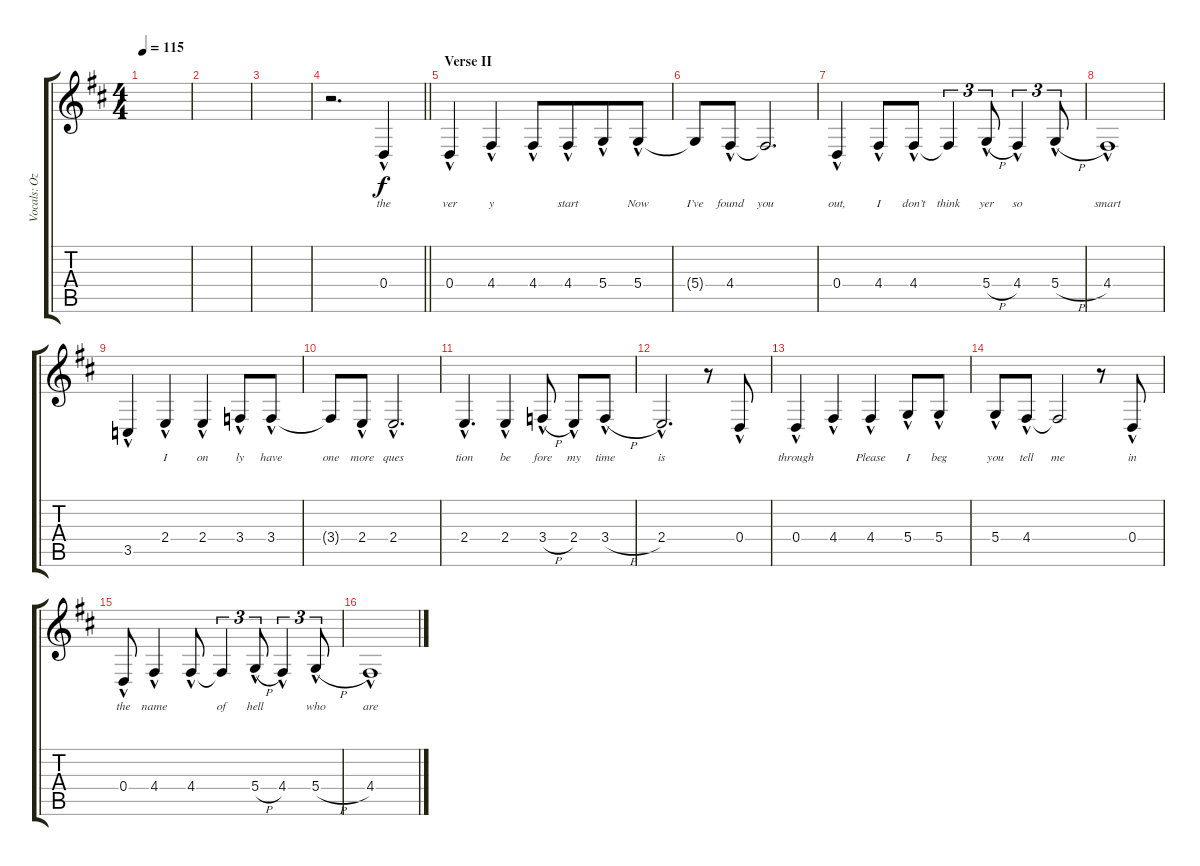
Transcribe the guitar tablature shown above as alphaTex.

\track ("Vocals: Ozzy" "Vocals: Oz") {instrument lead2sawtooth}
\staff {score tabs}
\tuning (E4 B3 G3 D3 A2 E2) {hide}
\ts (4 4)
\tempo 115
\clef g2
\ks d
|
|
|
\barLineRight lightlight
r.2{d} 0.4{hac}.4{lyrics (0 "the") lyrics (1 "") lyrics (2 "") lyrics (3 "") lyrics (4 "")} |
\section ("" "Verse II")
0.4{hac}.4{lyrics (0 "ver") lyrics (1 "") lyrics (2 "") lyrics (3 "") lyrics (4 "")} 4.4{hac}.4{lyrics (0 "y") lyrics (1 "") lyrics (2 "") lyrics (3 "") lyrics (4 "")} 4.4{hac}.8{lyrics (0 "") lyrics (1 "") lyrics (2 "") lyrics (3 "") lyrics (4 "")} 4.4{hac}.8{lyrics (0 "start") lyrics (1 "") lyrics (2 "") lyrics (3 "") lyrics (4 "") beam merge} 5.4{hac}.8{lyrics (0 "") lyrics (1 "") lyrics (2 "") lyrics (3 "") lyrics (4 "")} 5.4{hac}.8{lyrics (0 "Now") lyrics (1 "") lyrics (2 "") lyrics (3 "") lyrics (4 "")} |
5.4{t}.8{lyrics (0 "I’ve") lyrics (1 "") lyrics (2 "") lyrics (3 "") lyrics (4 "")} 4.4{hac}.8{lyrics (0 "found") lyrics (1 "") lyrics (2 "") lyrics (3 "") lyrics (4 "")} 4.4{t}.2{d lyrics (0 "you") lyrics (1 "") lyrics (2 "") lyrics (3 "") lyrics (4 "")} |
0.4{hac}.4{lyrics (0 "out,") lyrics (1 "") lyrics (2 "") lyrics (3 "") lyrics (4 "")} 4.4{hac}.8{lyrics (0 "I") lyrics (1 "") lyrics (2 "") lyrics (3 "") lyrics (4 "")} 4.4{hac}.8{lyrics (0 "don’t") lyrics (1 "") lyrics (2 "") lyrics (3 "") lyrics (4 "")} 4.4{t}.4{tu (3 2) lyrics (0 "think") lyrics (1 "") lyrics (2 "") lyrics (3 "") lyrics (4 "")} 5.4{h hac}.8{tu (3 2) lyrics (0 "yer") lyrics (1 "") lyrics (2 "") lyrics (3 "") lyrics (4 "")} 4.4{hac}.4{tu (3 2) lyrics (0 "so") lyrics (1 "") lyrics (2 "") lyrics (3 "") lyrics (4 "")} 5.4{h hac}.8{tu (3 2) lyrics (0 "") lyrics (1 "") lyrics (2 "") lyrics (3 "") lyrics (4 "")} |
4.4{hac}.1{lyrics (0 "smart") lyrics (1 "") lyrics (2 "") lyrics (3 "") lyrics (4 "")} |
3.5{hac}.4{lyrics (0 "") lyrics (1 "") lyrics (2 "") lyrics (3 "") lyrics (4 "")} 2.4{hac}.4{lyrics (0 "I") lyrics (1 "") lyrics (2 "") lyrics (3 "") lyrics (4 "")} 2.4{hac}.4{lyrics (0 "on") lyrics (1 "") lyrics (2 "") lyrics (3 "") lyrics (4 "")} 3.4{hac}.8{lyrics (0 "ly") lyrics (1 "") lyrics (2 "") lyrics (3 "") lyrics (4 "")} 3.4{hac}.8{lyrics (0 "have") lyrics (1 "") lyrics (2 "") lyrics (3 "") lyrics (4 "")} |
3.4{t}.8{lyrics (0 "one") lyrics (1 "") lyrics (2 "") lyrics (3 "") lyrics (4 "")} 2.4{hac}.8{lyrics (0 "more") lyrics (1 "") lyrics (2 "") lyrics (3 "") lyrics (4 "")} 2.4{hac}.2{d lyrics (0 "ques") lyrics (1 "") lyrics (2 "") lyrics (3 "") lyrics (4 "")} |
2.4{hac}.4{d lyrics (0 "tion") lyrics (1 "") lyrics (2 "") lyrics (3 "") lyrics (4 "")} 2.4{hac}.4{lyrics (0 "be") lyrics (1 "") lyrics (2 "") lyrics (3 "") lyrics (4 "")} 3.4{h hac}.8{lyrics (0 "fore") lyrics (1 "") lyrics (2 "") lyrics (3 "") lyrics (4 "")} 2.4{hac}.8{lyrics (0 "my") lyrics (1 "") lyrics (2 "") lyrics (3 "") lyrics (4 "")} 3.4{h hac}.8{lyrics (0 "time") lyrics (1 "") lyrics (2 "") lyrics (3 "") lyrics (4 "")} |
2.4{hac}.2{d lyrics (0 "is") lyrics (1 "") lyrics (2 "") lyrics (3 "") lyrics (4 "")} r.8 0.4{hac}.8{lyrics (0 "") lyrics (1 "") lyrics (2 "") lyrics (3 "") lyrics (4 "")} |
0.4{hac}.4{lyrics (0 "through") lyrics (1 "") lyrics (2 "") lyrics (3 "") lyrics (4 "")} 4.4{hac}.4{lyrics (0 "") lyrics (1 "") lyrics (2 "") lyrics (3 "") lyrics (4 "")} 4.4{hac}.4{lyrics (0 "Please") lyrics (1 "") lyrics (2 "") lyrics (3 "") lyrics (4 "")} 5.4{hac}.8{lyrics (0 "I") lyrics (1 "") lyrics (2 "") lyrics (3 "") lyrics (4 "")} 5.4{hac}.8{lyrics (0 "beg") lyrics (1 "") lyrics (2 "") lyrics (3 "") lyrics (4 "")} |
5.4{hac}.8{lyrics (0 "you") lyrics (1 "") lyrics (2 "") lyrics (3 "") lyrics (4 "")} 4.4{hac}.8{lyrics (0 "tell") lyrics (1 "") lyrics (2 "") lyrics (3 "") lyrics (4 "")} 4.4{t}.2{lyrics (0 "me") lyrics (1 "") lyrics (2 "") lyrics (3 "") lyrics (4 "")} r.8 0.4{hac}.8{lyrics (0 "in") lyrics (1 "") lyrics (2 "") lyrics (3 "") lyrics (4 "")} |
0.4{hac}.8{lyrics (0 "the") lyrics (1 "") lyrics (2 "") lyrics (3 "") lyrics (4 "")} 4.4{hac}.4{lyrics (0 "name") lyrics (1 "") lyrics (2 "") lyrics (3 "") lyrics (4 "")} 4.4{hac}.8{lyrics (0 "") lyrics (1 "") lyrics (2 "") lyrics (3 "") lyrics (4 "")} 4.4{t}.4{tu (3 2) lyrics (0 "of") lyrics (1 "") lyrics (2 "") lyrics (3 "") lyrics (4 "")} 5.4{h hac}.8{tu (3 2) lyrics (0 "hell") lyrics (1 "") lyrics (2 "") lyrics (3 "") lyrics (4 "")} 4.4{hac}.4{tu (3 2) lyrics (0 "") lyrics (1 "") lyrics (2 "") lyrics (3 "") lyrics (4 "")} 5.4{h hac}.8{tu (3 2) lyrics (0 "who") lyrics (1 "") lyrics (2 "") lyrics (3 "") lyrics (4 "")} |
4.4{hac}.1{lyrics (0 "are") lyrics (1 "") lyrics (2 "") lyrics (3 "") lyrics (4 "")}
